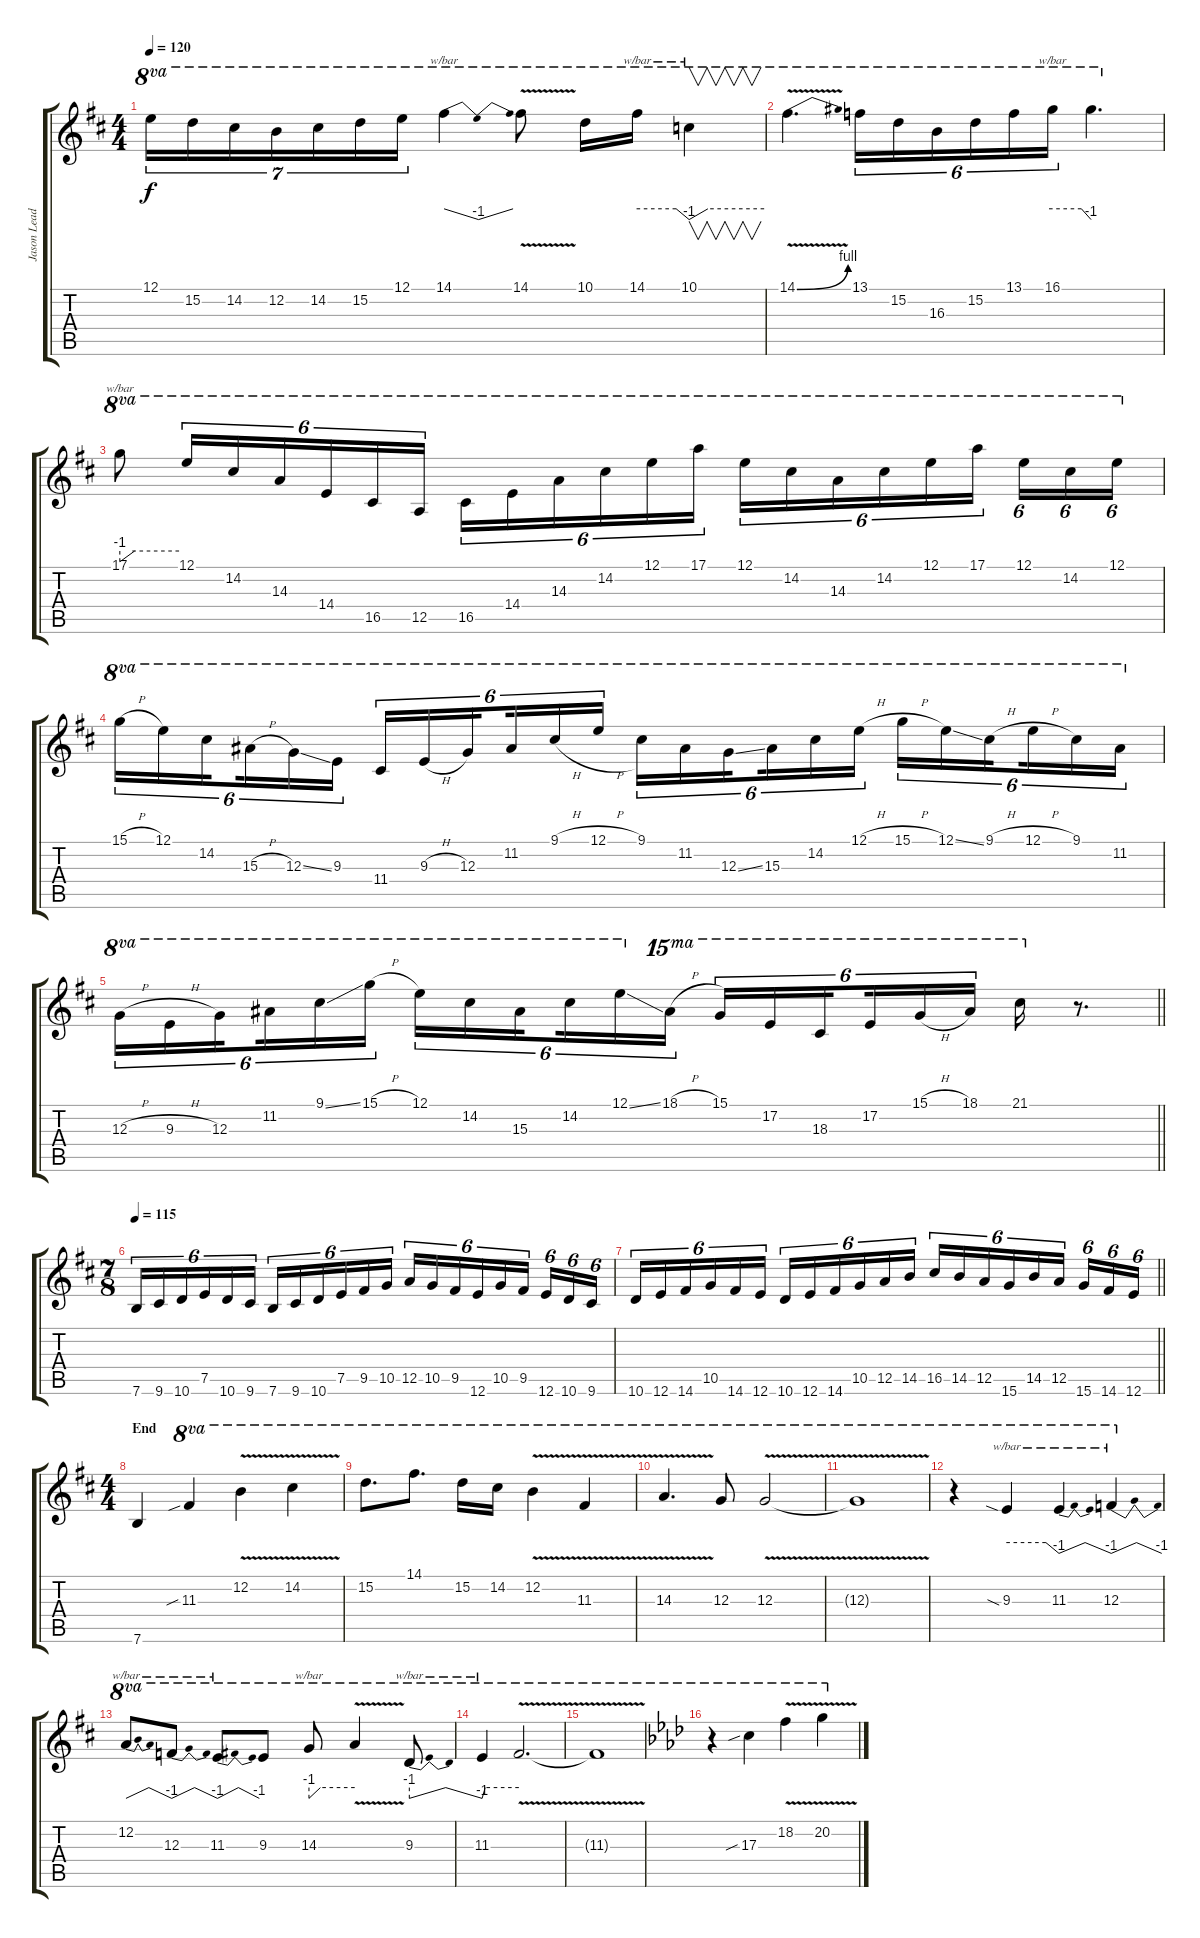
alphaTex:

\track ("Jason Lead" "Jason Lead") {instrument overdrivenguitar}
\staff {score tabs}
\tuning (E4 B3 G3 D3 A2 E2) {hide}
\ts (4 4)
\tempo 120
\clef g2
\ks bminor
12.1.16{tu (7 4) ot 8va dy f} 15.2.16{tu (7 4) ot 8va} 14.2.16{tu (7 4) ot 8va} 12.2.16{tu (7 4) ot 8va} 14.2.16{tu (7 4) ot 8va} 15.2.16{tu (7 4) ot 8va} 12.1.16{tu (7 4) ot 8va} 14.1.4{tbe (dip default 0 0 30 -4 60 0) ot 8va} 14.1{v}.8{ot 8va} 10.1.16{ot 8va} 14.1.16{tbe (custom default 0 0 45 0 60 -4) ot 8va} 10.1.4{v tbe (custom default 0 -4 15 0 60 0) ot 8va} |
14.1{be (bend 0 0 60 4) v}.4{d ot 8va} 13.1.16{tu (6 4) ot 8va} 15.2.16{tu (6 4) ot 8va} 16.3.16{tu (6 4) ot 8va} 15.2.16{tu (6 4) ot 8va} 13.1.16{tu (6 4) ot 8va} 16.1.16{tu (6 4) tbe (custom default 0 0 45 0 60 -4) ot 8va} 16.1{t}.4{d ot 8va} |
17.1.8{tbe (custom default 0 -4 15 0 60 0) ot 8va} 12.1.16{tu (6 4) ot 8va} 14.2.16{tu (6 4) ot 8va} 14.3.16{tu (6 4) ot 8va} 14.4.16{tu (6 4) ot 8va} 16.5.16{tu (6 4) ot 8va} 12.5.16{tu (6 4) ot 8va beam splitsecondary} 16.5.16{tu (6 4) ot 8va} 14.4.16{tu (6 4) ot 8va} 14.3.16{tu (6 4) ot 8va} 14.2.16{tu (6 4) ot 8va} 12.1.16{tu (6 4) ot 8va} 17.1.16{tu (6 4) ot 8va beam splitsecondary} 12.1.16{tu (6 4) ot 8va} 14.2.16{tu (6 4) ot 8va} 14.3.16{tu (6 4) ot 8va} 14.2.16{tu (6 4) ot 8va} 12.1.16{tu (6 4) ot 8va} 17.1.16{tu (6 4) ot 8va beam splitsecondary} 12.1.16{tu (6 4) ot 8va} 14.2.16{tu (6 4) ot 8va} 12.1.16{tu (6 4) ot 8va} |
15.1{h}.16{tu (6 4) ot 8va} 12.1.16{tu (6 4) ot 8va} 14.2.16{tu (6 4) ot 8va beam splitsecondary} 15.3{h}.16{tu (6 4) ot 8va} 12.3{ss}.16{tu (6 4) ot 8va} 9.3.16{tu (6 4) ot 8va} 11.4.16{tu (6 4) ot 8va} 9.3{h}.16{tu (6 4) ot 8va} 12.3.16{tu (6 4) ot 8va beam splitsecondary} 11.2.16{tu (6 4) ot 8va} 9.1{h}.16{tu (6 4) ot 8va} 12.1{h}.16{tu (6 4) ot 8va} 9.1.16{tu (6 4) ot 8va} 11.2.16{tu (6 4) ot 8va} 12.3{ss}.16{tu (6 4) ot 8va beam splitsecondary} 15.3.16{tu (6 4) ot 8va} 14.2.16{tu (6 4) ot 8va} 12.1{h}.16{tu (6 4) ot 8va} 15.1{h}.16{tu (6 4) ot 8va} 12.1{ss}.16{tu (6 4) ot 8va} 9.1{h}.16{tu (6 4) ot 8va beam splitsecondary} 12.1{h}.16{tu (6 4) ot 8va} 9.1.16{tu (6 4) ot 8va} 11.2.16{tu (6 4) ot 8va} |
\barLineRight lightlight
12.3{h}.16{tu (6 4) ot 8va} 9.3{h}.16{tu (6 4) ot 8va} 12.3.16{tu (6 4) ot 8va beam splitsecondary} 11.2.16{tu (6 4) ot 8va} 9.1{ss}.16{tu (6 4) ot 8va} 15.1{h}.16{tu (6 4) ot 8va} 12.1.16{tu (6 4) ot 8va} 14.2.16{tu (6 4) ot 8va} 15.3.16{tu (6 4) ot 8va beam splitsecondary} 14.2.16{tu (6 4) ot 8va} 12.1{ss}.16{tu (6 4) ot 8va} 18.1{h}.16{tu (6 4) ot 15ma} 15.1.16{tu (6 4) ot 15ma} 17.2.16{tu (6 4) ot 15ma} 18.3.16{tu (6 4) ot 15ma beam splitsecondary} 17.2.16{tu (6 4) ot 15ma} 15.1{h}.16{tu (6 4) ot 15ma} 18.1.16{tu (6 4) ot 15ma} 21.1.16{ot 15ma} r.8{d} |
\ts (7 8)
\tempo 115
7.6.16{tu (6 4)} 9.6.16{tu (6 4)} 10.6.16{tu (6 4)} 7.5.16{tu (6 4)} 10.6.16{tu (6 4)} 9.6.16{tu (6 4)} 7.6.16{tu (6 4)} 9.6.16{tu (6 4)} 10.6.16{tu (6 4)} 7.5.16{tu (6 4)} 9.5.16{tu (6 4)} 10.5.16{tu (6 4)} 12.5.16{tu (6 4)} 10.5.16{tu (6 4)} 9.5.16{tu (6 4)} 12.6.16{tu (6 4)} 10.5.16{tu (6 4)} 9.5.16{tu (6 4)} 12.6.16{tu (6 4)} 10.6.16{tu (6 4)} 9.6.16{tu (6 4)} |
\barLineRight lightlight
10.6.16{tu (6 4)} 12.6.16{tu (6 4)} 14.6.16{tu (6 4)} 10.5.16{tu (6 4)} 14.6.16{tu (6 4)} 12.6.16{tu (6 4)} 10.6.16{tu (6 4)} 12.6.16{tu (6 4)} 14.6.16{tu (6 4)} 10.5.16{tu (6 4)} 12.5.16{tu (6 4)} 14.5.16{tu (6 4)} 16.5.16{tu (6 4)} 14.5.16{tu (6 4)} 12.5.16{tu (6 4)} 15.6.16{tu (6 4)} 14.5.16{tu (6 4)} 12.5.16{tu (6 4)} 15.6.16{tu (6 4)} 14.6.16{tu (6 4)} 12.6.16{tu (6 4)} |
\ts (4 4)
\section ("" "End")
7.6.4 11.3{sib}.4{ot 8va} 12.2{v}.4{ot 8va} 14.2{v}.4{ot 8va} |
15.2.8{d ot 8va} 14.1.8{d ot 8va} 15.2.16{ot 8va} 14.2.16{ot 8va} 12.2{v}.4{ot 8va} 11.3{v}.4{ot 8va} |
14.3{v}.4{d ot 8va} 12.3.8{ot 8va} 12.3{v}.2{ot 8va} |
12.3{t}.1{ot 8va} |
r.4{ot 8va} 9.3{sia}.4{tbe (custom default 0 0 45 0 60 -4) ot 8va} 11.3.4{tbe (dip default 0 -4 5 0 55 0 60 -4) ot 8va} 12.3.4{tbe (dip default 0 -4 10 0 50 0 60 -4) ot 8va} |
12.2.8{tbe (dip default 0 -4 14 0 45 0 60 -4) ot 8va} 12.3.8{tbe (dip default 0 -4 15 0 45 0 60 -4) ot 8va} 11.3.8{tbe (dip default 0 -4 15 0 45 0 60 -4) ot 8va} 9.3.8{ot 8va} 14.3.8{tbe (custom default 0 -4 15 0 60 0) ot 8va} 14.3{v t}.4{ot 8va} 9.3.8{tbe (dip default 0 -4 15 0 45 0 60 -4) ot 8va} |
11.3.4{tbe (custom default 0 -4 5 0 60 0) ot 8va} 11.3{v t}.2{d ot 8va} |
11.3{t}.1{ot 8va} |
\ks fminor
r.4{ot 8va} 17.3{sib}.4{ot 8va} 18.2{v}.4{ot 8va} 20.2{v}.4{ot 8va}
